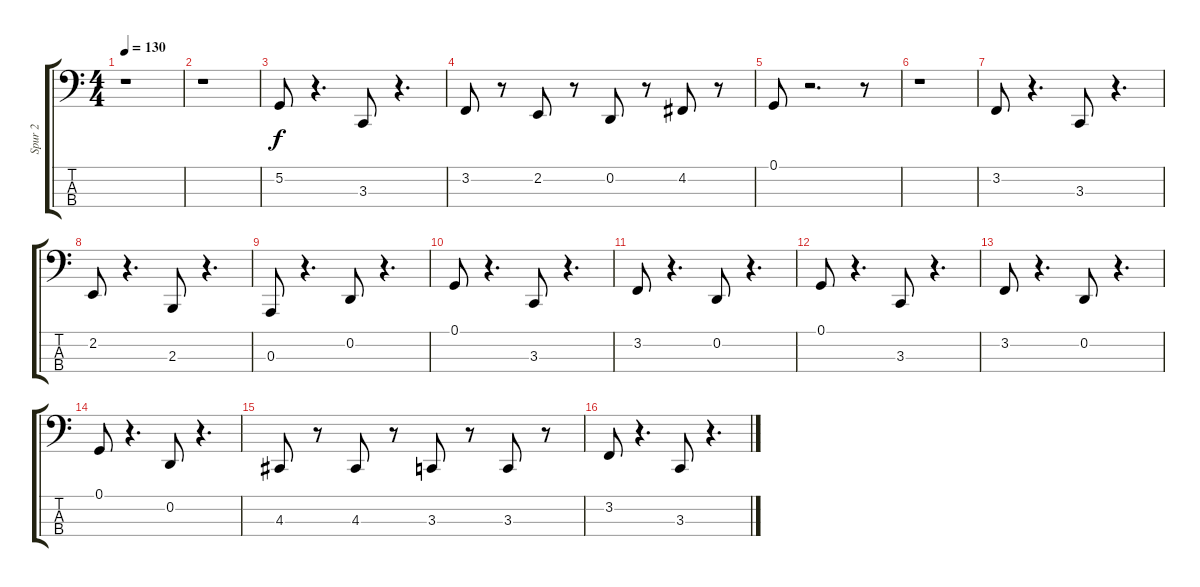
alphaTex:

\track ("Spur 2" "Spur 2") {instrument pad3polysynth}
\staff {score tabs}
\tuning (G2 D2 A1 E1) {hide}
\ts (4 4)
\tempo 130
\clef f4
\ks c
r.1{dy f instrument pad3polysynth} |
r.1 |
5.2.8 r.4{d} 3.3.8 r.4{d} |
3.2.8 r.8 2.2.8 r.8 0.2.8 r.8 4.2.8 r.8 |
0.1.8 r.2{d} r.8 |
r.1 |
3.2.8 r.4{d} 3.3.8 r.4{d} |
2.2.8 r.4{d} 2.3.8 r.4{d} |
0.3.8 r.4{d} 0.2.8 r.4{d} |
0.1.8 r.4{d} 3.3.8 r.4{d} |
3.2.8 r.4{d} 0.2.8 r.4{d} |
0.1.8 r.4{d} 3.3.8 r.4{d} |
3.2.8 r.4{d} 0.2.8 r.4{d} |
0.1.8 r.4{d} 0.2.8 r.4{d} |
4.3.8 r.8 4.3.8 r.8 3.3.8 r.8 3.3.8 r.8 |
3.2.8 r.4{d} 3.3.8 r.4{d}
